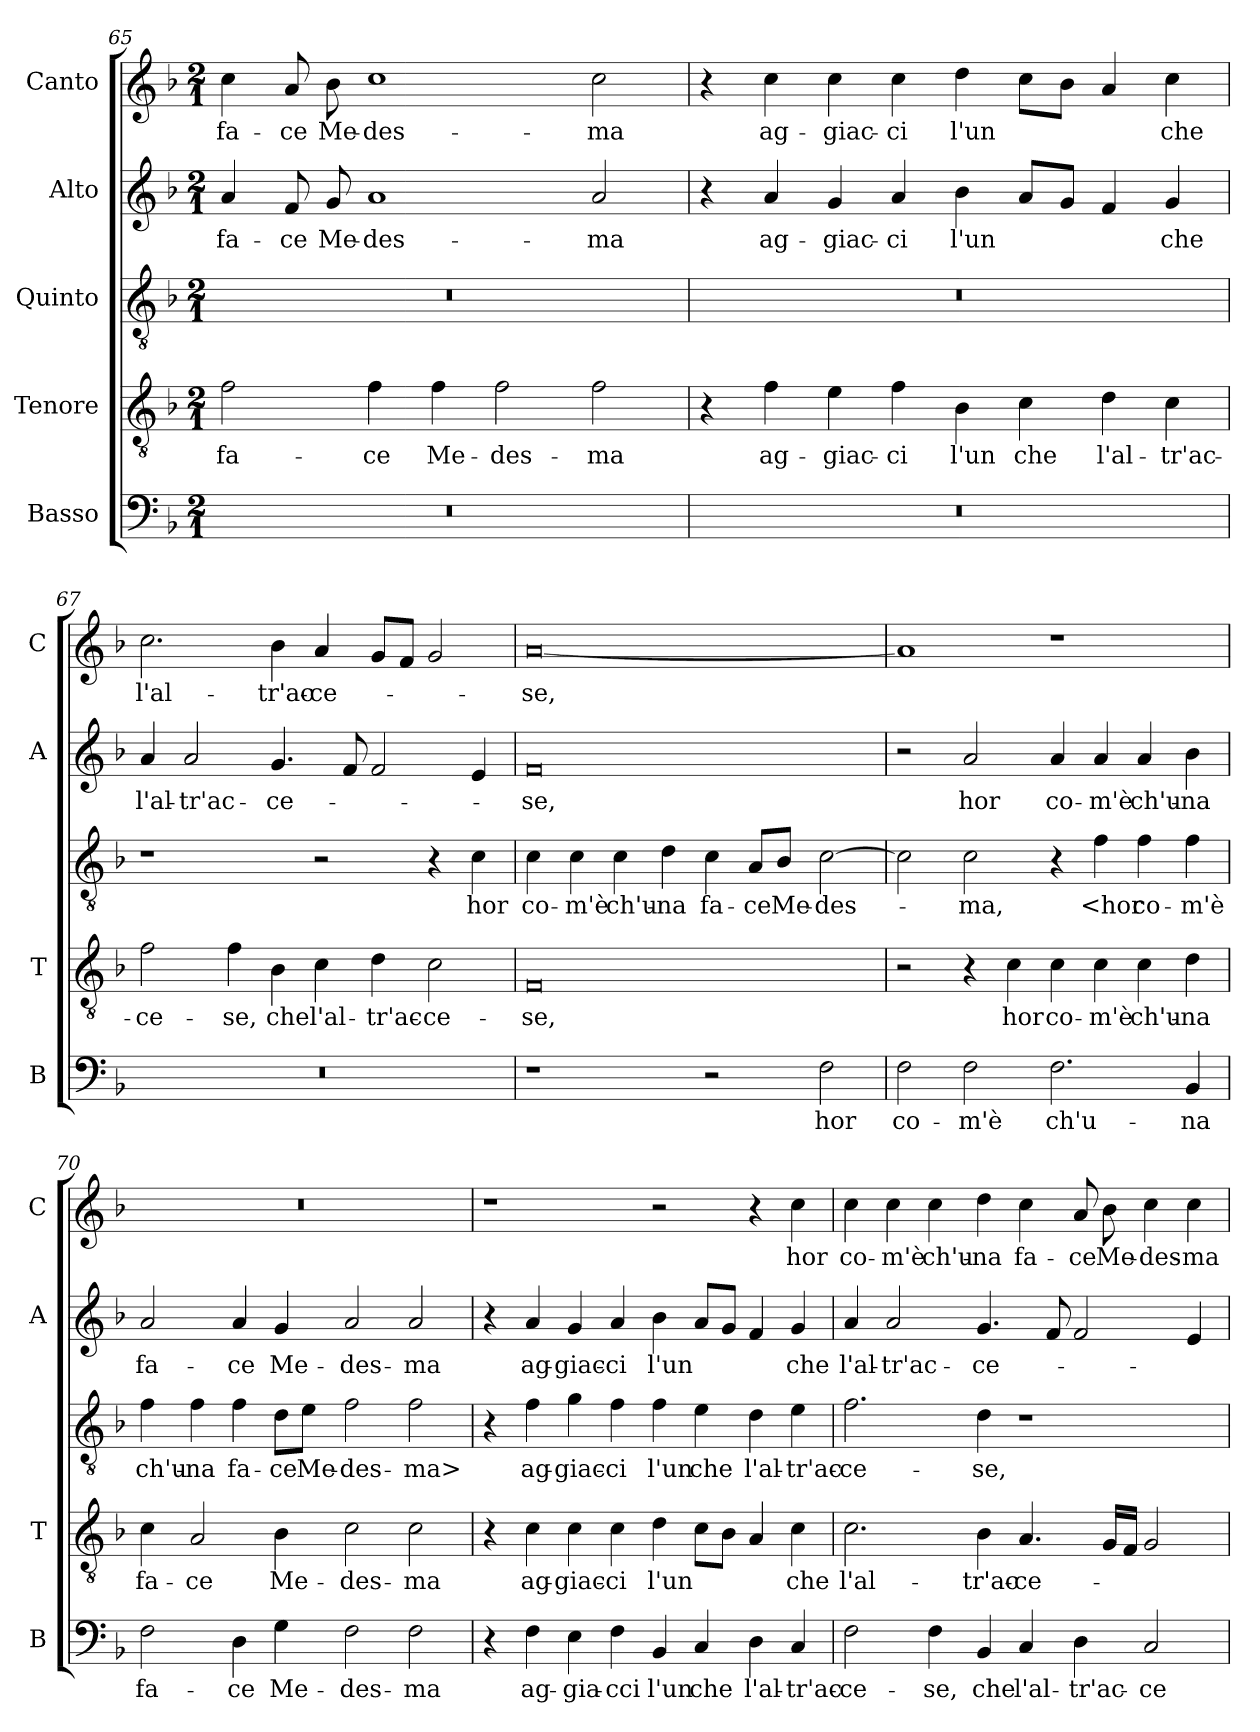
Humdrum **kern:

**kern	**text	**kern	**text	**kern	**text	**kern	**text	**kern	**text
*part5	*part5	*part4	*part4	*part3	*part3	*part2	*part2	*part1	*part1
*staff5	*staff5	*staff4	*staff4	*staff3	*staff3	*staff2	*staff2	*staff1	*staff1
*I"Basso	*	*I"Tenore	*	*I"Quinto	*	*I"Alto	*	*I"Canto	*
*I'B	*	*I'T	*	*	*	*I'A	*	*I'C	*
*clefF4	*	*clefGv2	*	*clefGv2	*	*clefG2	*	*clefG2	*
*k[b-]	*	*k[b-]	*	*k[b-]	*	*k[b-]	*	*k[b-]	*
*M2/1	*	*M2/1	*	*M2/1	*	*M2/1	*	*M2/1	*
=65	=65	=65	=65	=65	=65	=65	=65	=65	=65
0r	.	2f	fa-	0r	.	4a	fa-	4cc	fa-
.	.	.	.	.	.	8f	-ce	8a	-ce
.	.	.	.	.	.	8g	Me-	8b-	Me-
.	.	4f	-ce	.	.	1a	-des-	1cc	-des-
.	.	4f	Me-	.	.	.	.	.	.
.	.	2f	-des-	.	.	.	.	.	.
.	.	2f	-ma	.	.	2a	-ma	2cc	-ma
=66	=66	=66	=66	=66	=66	=66	=66	=66	=66
0r	.	4r	.	0r	.	4r	.	4r	.
.	.	4f	ag-	.	.	4a	ag-	4cc	ag-
.	.	4e	-giac-	.	.	4g	-giac-	4cc	-giac-
.	.	4f	-ci	.	.	4a	-ci	4cc	-ci
.	.	4B-	l'un	.	.	4b-	l'un	4dd	l'un
.	.	4c	che	.	.	8aL	.	8ccL	.
.	.	.	.	.	.	8gJ	.	8b-J	.
.	.	4d	l'al-	.	.	4f	.	4a	.
.	.	4c	-tr'ac-	.	.	4g	che	4cc	che
=67	=67	=67	=67	=67	=67	=67	=67	=67	=67
0r	.	2f	-ce-	1r	.	4a	l'al-	2.cc	l'al-
.	.	.	.	.	.	2a	-tr'ac-	.	.
.	.	4f	-se,	.	.	.	.	.	.
.	.	4B-	che	.	.	4.g	-ce-	4b-	-tr'ac-
.	.	4c	l'al-	2r	.	.	.	4a	-ce-
.	.	.	.	.	.	8f	.	.	.
.	.	4d	-tr'ac-	.	.	2f	.	8gL	.
.	.	.	.	.	.	.	.	8fJ	.
.	.	2c	-ce-	4r	.	.	.	2g	.
.	.	.	.	4c	hor	4e	.	.	.
=68	=68	=68	=68	=68	=68	=68	=68	=68	=68
1r	.	0F	-se,	4c	co-	0f	-se,	[0a	-se,
.	.	.	.	4c	-m'è	.	.	.	.
.	.	.	.	4c	ch'u-	.	.	.	.
.	.	.	.	4d	-na	.	.	.	.
2r	.	.	.	4c	fa-	.	.	.	.
.	.	.	.	8A/L	-ce	.	.	.	.
.	.	.	.	8B-/J	Me-	.	.	.	.
2F	hor	.	.	[2c	-des-	.	.	.	.
=69	=69	=69	=69	=69	=69	=69	=69	=69	=69
2F	co-	2r	.	2c]	.	2r	.	1a]	.
2F	-m'è	4r	.	2c	-ma,	2a	hor	.	.
.	.	4c	hor	.	.	.	.	.	.
2.F	ch'u-	4c	co-	4r	.	4a	co-	1r	.
.	.	4c	-m'è	4f	<hor	4a	-m'è	.	.
.	.	4c	ch'u-	4f	co-	4a	ch'u-	.	.
4BB-	-na	4d	-na	4f	-m'è	4b-	-na	.	.
=70	=70	=70	=70	=70	=70	=70	=70	=70	=70
2F	fa-	4c	fa-	4f	ch'u-	2a	fa-	0r	.
.	.	2A	-ce	4f	-na	.	.	.	.
4D	-ce	.	.	4f	fa-	4a	-ce	.	.
4G	Me-	4B-	Me-	8d\L	-ce	4g	Me-	.	.
.	.	.	.	8e\J	Me-	.	.	.	.
2F	-des-	2c	-des-	2f	-des-	2a	-des-	.	.
2F	-ma	2c	-ma	2f	-ma>	2a	-ma	.	.
=71	=71	=71	=71	=71	=71	=71	=71	=71	=71
4r	.	4r	.	4r	.	4r	.	1r	.
4F	ag-	4c	ag-	4f	ag-	4a	ag-	.	.
4E	-gia-	4c	-giac-	4g	-giac-	4g	-giac-	.	.
4F	-cci	4c	-ci	4f	-ci	4a	-ci	.	.
4BB-	l'un	4d	l'un	4f	l'un	4b-	l'un	2r	.
4C	che	8cL	.	4e	che	8aL	.	.	.
.	.	8B-J	.	.	.	8gJ	.	.	.
4D	l'al-	4A	.	4d	l'al-	4f	.	4r	.
4C	-tr'ac-	4c	che	4e	-tr'ac-	4g	che	4cc	hor
=72	=72	=72	=72	=72	=72	=72	=72	=72	=72
2F	-ce-	2.c	l'al-	2.f	-ce-	4a	l'al-	4cc	co-
.	.	.	.	.	.	2a	-tr'ac-	4cc	-m'è
4F	-se,	.	.	.	.	.	.	4cc	ch'u-
4BB-	che	4B-	-tr'ac-	4d	-se,	4.g	-ce-	4dd	-na
4C	l'al-	4.A	-ce-	1r	.	.	.	4cc	fa-
.	.	.	.	.	.	8f	.	.	.
4D	-tr'ac-	.	.	.	.	2f	.	8a	-ce
.	.	16GLL	.	.	.	.	.	8b-	Me-
.	.	16FJJ	.	.	.	.	.	.	.
2C	-ce-	2G	.	.	.	.	.	4cc	-des-
.	.	.	.	.	.	4e	.	4cc	-ma
=	=	=	=	=	=	=	=	=	=
*-	*-	*-	*-	*-	*-	*-	*-	*-	*-
